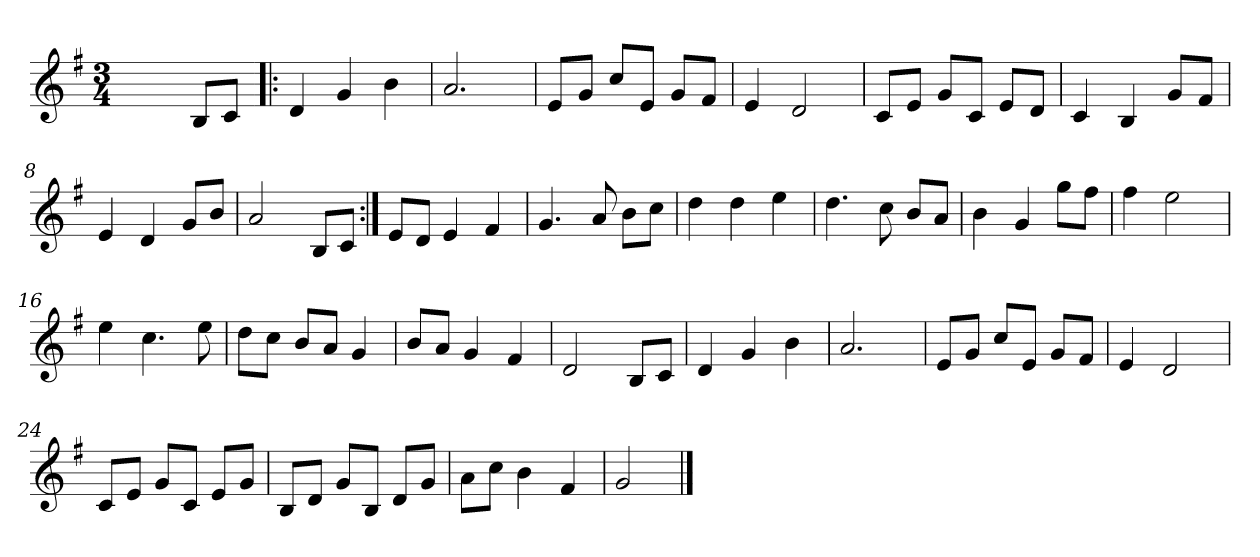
**kern
*part1
*staff1
*clefG2
*k[f#]
*G:
*M3/4
=1
2ryy
8B/L
8c/J
=2!|:
4d/
4g/
4b\
=3
2.a/
=4
8e/L
8g/J
8cc/L
8e/J
8g/L
8f#/J
=5
4e/
2d/
!!LO:LB:g=z
=6
8c/L
8e/J
8g/L
8c/J
8e/L
8d/J
=7
4c/
4B/
8g/L
8f#/J
=8
4e/
4d/
8g/L
8b/J
=9
2a/
8B/L
8c/J
!!LO:LB:g=z
=10:|!
8e/L
8d/J
4e/
4f#/
=11
4.g/
8a/
8b\L
8cc\J
!!LO:LB:g=z
=12
4dd\
4dd\
4ee\
=13
4.dd\
8cc\
8b/L
8a/J
=14
4b\
4g/
8gg\L
8ff#\J
=15
4ff#\
2ee\
!!LO:LB:g=z
=16
4ee\
4.cc\
8ee\
=17
8dd\L
8cc\J
8b/L
8a/J
4g/
=18
8b/L
8a/J
4g/
4f#/
=19
2d/
8B/L
8c/J
!!LO:LB:g=z
=20
4d/
4g/
4b\
=21
2.a/
=22
8e/L
8g/J
8cc/L
8e/J
8g/L
8f#/J
=23
4e/
2d/
!!LO:LB:g=z
=24
8c/L
8e/J
8g/L
8c/J
8e/L
8g/J
=25
8B/L
8d/J
8g/L
8B/J
8d/L
8g/J
=26
8a\L
8cc\J
4b\
4f#/
=27
2g/
==
*-
